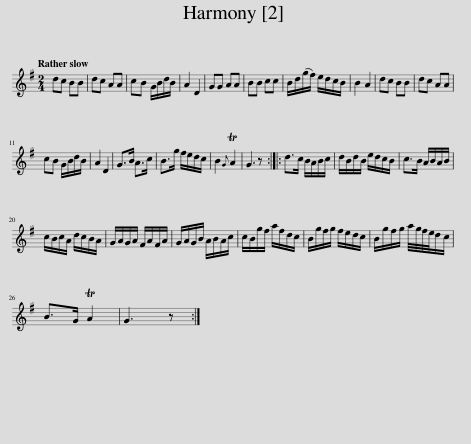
X:1
L:1/8
Q:1/4=120
M:2/4
I:linebreak $
K:G
V:1 treble
V:1
 dc BB | dc AA | cB G/B/d/B/ | A2 D2 | GG AA | %5
 BB cc | B/d/(g/f/) e/d/c/B/ | B2 A2 | dc BB | dc AA |$ %10
 cB G/B/d/B/ | A2 D2 | G>B A>c | B>g f/e/d/c/ | B2{G} TA2 | %15
 G3 z :: d>c B/A/B/c/ | d/B/d/B/ e/d/c/B/ | c>B A/B/A/B/ |$ c/B/c/A/ d/c/B/A/ | %20
 G/A/G/A/ F/A/F/A/ | G/A/G/B/ A/B/A/c/ | c/B/g/f/ a/f/d/c/ | B/g/f/g/ f/e/d/c/ | B/g/f/g/ a/4g/4f/4e/4d/c/ |$ %25
 B>G TA2 | G3 z :| %27
